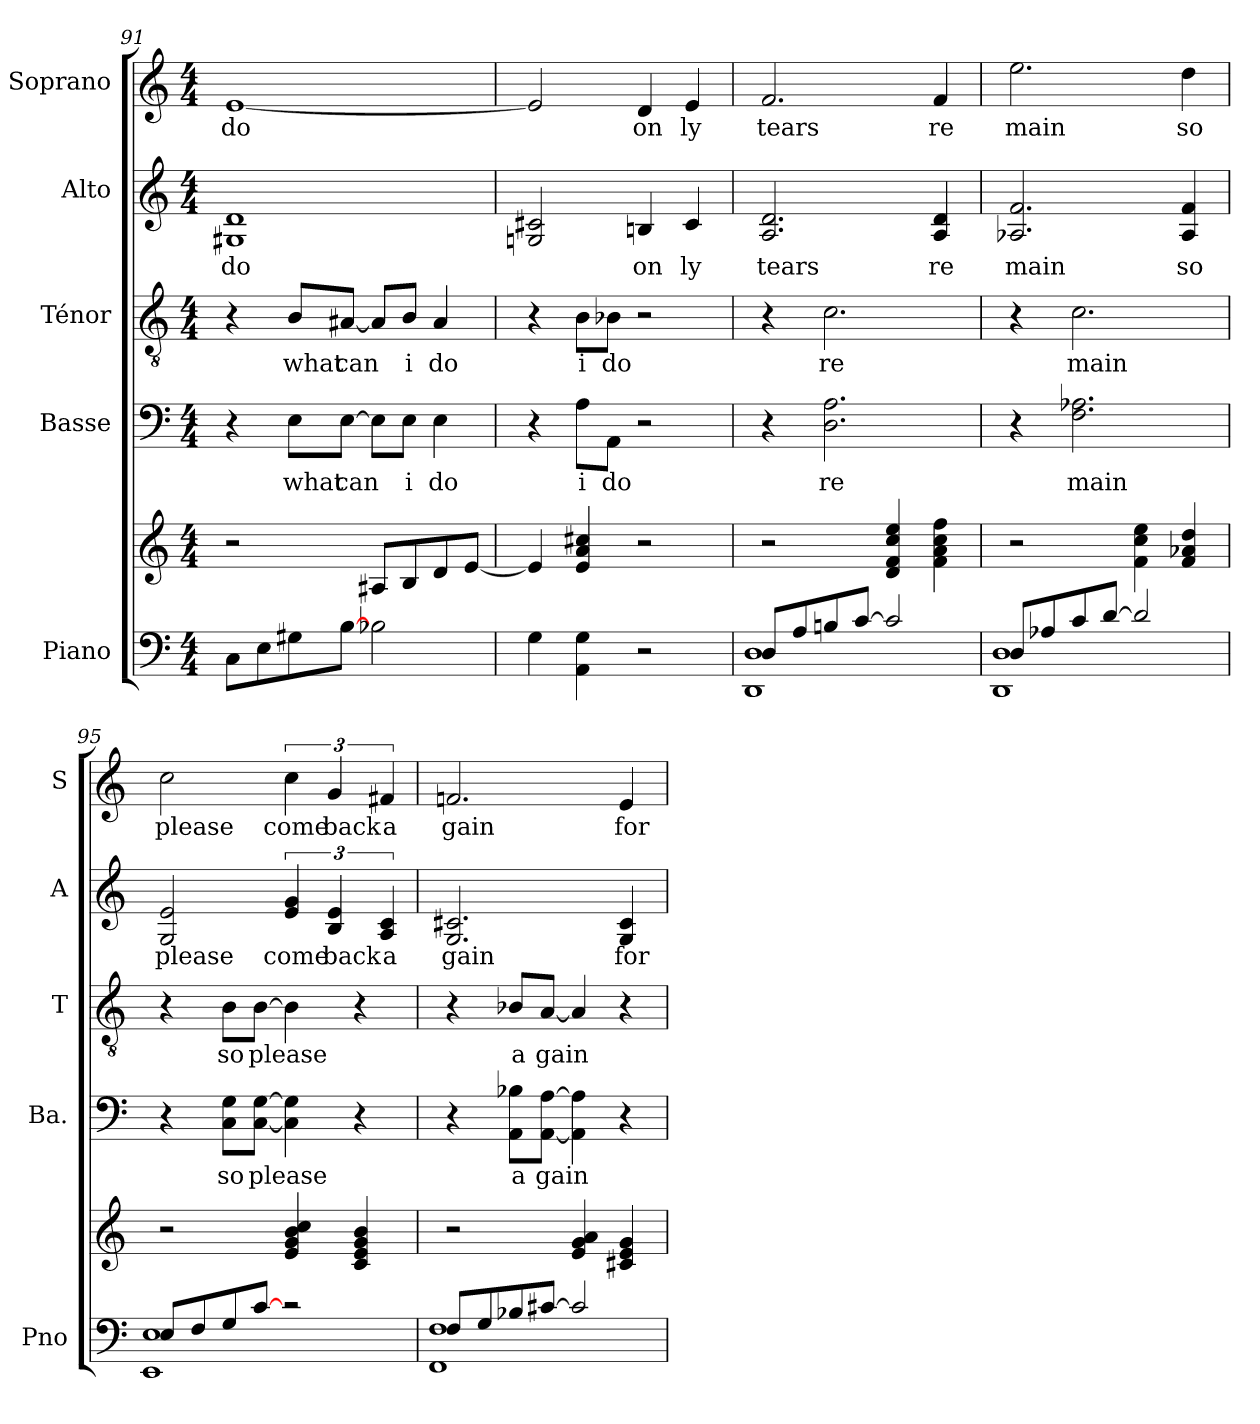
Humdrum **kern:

**kern	**kern	**kern	**text	**kern	**text	**kern	**text	**kern	**text
*part5	*part5	*part4	*part4	*part3	*part3	*part2	*part2	*part1	*part1
*staff6	*staff5	*staff4	*staff4	*staff3	*staff3	*staff2	*staff2	*staff1	*staff1
*I"Piano	*	*I"Basse	*	*I"Ténor	*	*I"Alto	*	*I"Soprano	*
*I'Pno	*	*I'Ba.	*	*I'T	*	*I'A	*	*I'S	*
*clefF4	*clefG2	*clefF4	*	*clefGv2	*	*clefG2	*	*clefG2	*
*k[]	*k[]	*k[]	*	*k[]	*	*k[]	*	*k[]	*
*C:	*C:	*C:	*	*C:	*	*C:	*	*C:	*
*M4/4	*M4/4	*M4/4	*	*M4/4	*	*M4/4	*	*M4/4	*
=91	=91	=91	=91	=91	=91	=91	=91	=91	=91
!	!	!	!	!	!	!	!LO:LY:b	!	!
!	!	!	!	!	!	!	!	!	!LO:LY:b
8C\L	2r	4r	.	4r	.	1G#X 1d	do	[1e	do
8E\	.	.	.	.	.	.	.	.	.
!	!	!	!LO:LY:b	!	!	!	!	!	!
!	!	!	!	!	!LO:LY:b	!	!	!	!
8G#X\	.	8E\L	what	8B/L	what	.	.	.	.
!	!	!	!LO:LY:b	!	!	!	!	!	!
!	!	!	!	!	!LO:LY:b	!	!	!	!
[8B\J	.	[8E\J	can	[8A#X/J	can	.	.	.	.
2B-\	8A#X/L	8E\L]	.	8A#/L]	.	.	.	.	.
!	!	!	!LO:LY:b	!	!	!	!	!	!
!	!	!	!	!	!LO:LY:b	!	!	!	!
.	8B/	8E\J	i	8B/J	i	.	.	.	.
!	!	!	!LO:LY:b	!	!	!	!	!	!
!	!	!	!	!	!LO:LY:b	!	!	!	!
.	8d/	4E\	do	4A#/	do	.	.	.	.
.	[8e/J	.	.	.	.	.	.	.	.
=92	=92	=92	=92	=92	=92	=92	=92	=92	=92
4G\	4e/]	4r	.	4r	.	2Gn/ 2c#X/	.	2e/]	.
!	!	!	!LO:LY:b	!	!	!	!	!	!
!	!	!	!	!	!LO:LY:b	!	!	!	!
4AA\ 4G\	4e/ 4a/ 4cc#X/	8A\L	i	8B\L	i	.	.	.	.
!	!	!	!LO:LY:b	!	!	!	!	!	!
!	!	!	!	!	!LO:LY:b	!	!	!	!
.	.	8AA\J	do	8B-X\J	do	.	.	.	.
!	!	!	!	!	!	!	!LO:LY:b	!	!
!	!	!	!	!	!	!	!	!	!LO:LY:b
2r	2r	2r	.	2r	.	4Bn/	on	4d/	on
!	!	!	!	!	!	!	!LO:LY:b	!	!
!	!	!	!	!	!	!	!	!	!LO:LY:b
.	.	.	.	.	.	4c#/	ly	4e/	ly
!!LO:PB:g=z
=93	=93	=93	=93	=93	=93	=93	=93	=93	=93
*^	*	*	*	*	*	*	*	*	*
!	!	!	!	!	!	!	!	!LO:LY:b	!	!
!	!	!	!	!	!	!	!	!	!	!LO:LY:b
8D/L	1DD 1D	2r	4r	.	4r	.	2.A/ 2.d/	tears	2.f/	tears
8A/	.	.	.	.	.	.	.	.	.	.
!	!	!	!	!LO:LY:b	!	!	!	!	!	!
!	!	!	!	!	!	!LO:LY:b	!	!	!	!
8Bn/	.	.	2.D\ 2.A\	re	2.c\	re	.	.	.	.
[>8c/J	.	.	.	.	.	.	.	.	.	.
2c/]	.	4d/ 4f/ 4cc/ 4ee/	.	.	.	.	.	.	.	.
!	!	!	!	!	!	!	!	!LO:LY:b	!	!
!	!	!	!	!	!	!	!	!	!	!LO:LY:b
.	.	4f\ 4a\ 4cc\ 4ff\	.	.	.	.	4A/ 4d/	re	4f/	re
=94	=94	=94	=94	=94	=94	=94	=94	=94	=94	=94
!	!	!	!	!	!	!	!	!LO:LY:b	!	!
!	!	!	!	!	!	!	!	!	!	!LO:LY:b
8D/L	1DD 1D	2r	4r	.	4r	.	2.A-X/ 2.f/	main	2.ee\	main
8A-X/	.	.	.	.	.	.	.	.	.	.
!	!	!	!	!LO:LY:b	!	!	!	!	!	!
!	!	!	!	!	!	!LO:LY:b	!	!	!	!
8c/	.	.	2.F\ 2.A-X\	main	2.c\	main	.	.	.	.
[>8d/J	.	.	.	.	.	.	.	.	.	.
2d/]	.	4f\ 4cc\ 4ee\	.	.	.	.	.	.	.	.
!	!	!	!	!	!	!	!	!LO:LY:b	!	!
!	!	!	!	!	!	!	!	!	!	!LO:LY:b
.	.	4f/ 4a-X/ 4dd/	.	.	.	.	4A-/ 4f/	so	4dd\	so
=95	=95	=95	=95	=95	=95	=95	=95	=95	=95	=95
!	!	!	!	!	!	!	!	!LO:LY:b	!	!
!	!	!	!	!	!	!	!	!	!	!LO:LY:b
8E/L	1EE 1E	2r	4r	.	4r	.	2G/ 2e/	please	2cc\	please
8F/	.	.	.	.	.	.	.	.	.	.
!	!	!	!	!LO:LY:b	!	!	!	!	!	!
!	!	!	!	!	!	!LO:LY:b	!	!	!	!
8G/	.	.	8C\ 8G\L	so	8B\L	so	.	.	.	.
!	!	!	!	!LO:LY:b	!	!	!	!	!	!
!	!	!	!	!	!	!LO:LY:b	!	!	!	!
[>8c/J	.	.	[8C\ [8G\J	please	[8B\J	please	.	.	.	.
!	!	!	!	!	!	!	!	!LO:LY:b	!	!
!	!	!	!	!	!	!	!	!	!	!LO:LY:b
2rc	.	4e/ 4g/ 4b/ 4cc/	4C\] 4G\]	.	4B\]	.	6e/ 6g/	come	6cc\	come
!	!	!	!	!	!	!	!	!LO:LY:b	!	!
!	!	!	!	!	!	!	!	!	!	!LO:LY:b
.	.	.	.	.	.	.	6B/ 6e/	back	6g/	back
.	.	4c/ 4e/ 4g/ 4b/	4r	.	4r	.	.	.	.	.
!	!	!	!	!	!	!	!	!LO:LY:b	!	!
!	!	!	!	!	!	!	!	!	!	!LO:LY:b
.	.	.	.	.	.	.	6A/ 6c/	a	6f#X/	a
=96	=96	=96	=96	=96	=96	=96	=96	=96	=96	=96
!	!	!	!	!	!	!	!	!LO:LY:b	!	!
!	!	!	!	!	!	!	!	!	!	!LO:LY:b
8F/L	1FF 1F	2r	4r	.	4r	.	2.G/ 2.c#X/	gain	2.fn/	gain
8G/	.	.	.	.	.	.	.	.	.	.
!	!	!	!	!LO:LY:b	!	!	!	!	!	!
!	!	!	!	!	!	!LO:LY:b	!	!	!	!
8B-X/	.	.	8AA\ 8B-X\L	a	8B-X/L	a	.	.	.	.
!	!	!	!	!LO:LY:b	!	!	!	!	!	!
!	!	!	!	!	!	!LO:LY:b	!	!	!	!
[>8c#X/J	.	.	[8AA\ [8A\J	gain	[8A/J	gain	.	.	.	.
2c#/]	.	4e/ 4g/ 4a/	4AA\] 4A\]	.	4A/]	.	.	.	.	.
!	!	!	!	!	!	!	!	!LO:LY:b	!	!
!	!	!	!	!	!	!	!	!	!	!LO:LY:b
.	.	4c#X/ 4e/ 4g/	4r	.	4r	.	4G/ 4c#/	for	4e/	for
*v	*v	*	*	*	*	*	*	*	*	*
=	=	=	=	=	=	=	=	=	=
*-	*-	*-	*-	*-	*-	*-	*-	*-	*-
